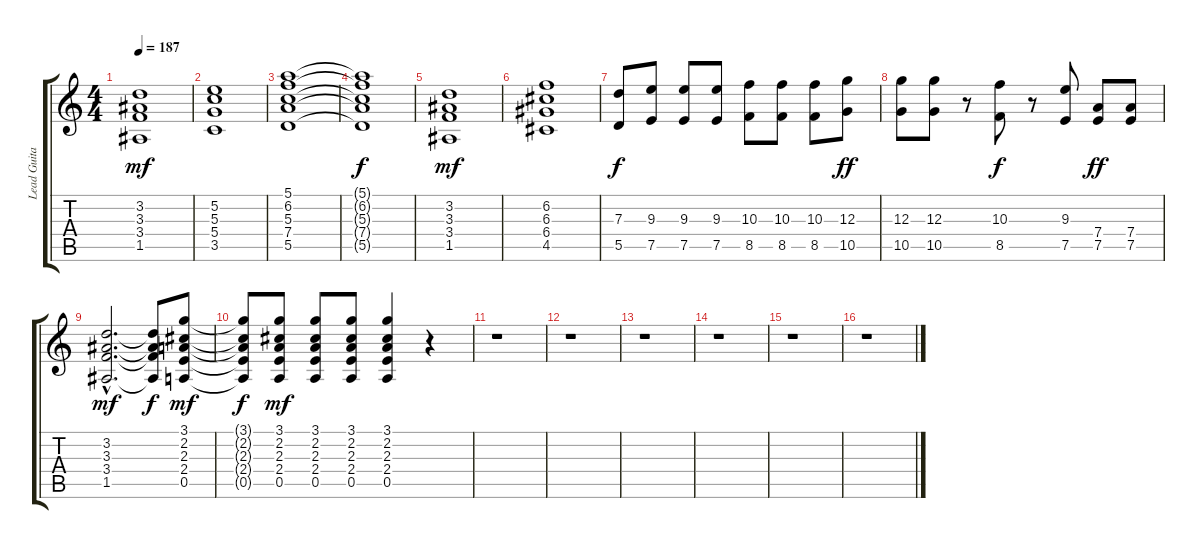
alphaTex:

\track ("Lead Guitar" "Lead Guita") {instrument distortionguitar}
\staff {score tabs}
\tuning (E4 B3 G3 D3 A2 E2) {hide}
\ts (4 4)
\tempo 187
\clef g2
\ks c
(3.2 3.3 3.4 1.5).1{dy mf} |
(5.2 5.3 5.4 3.5).1 |
(5.1 6.2 5.3 7.4 5.5).1 |
(5.1{t} 6.2{t} 5.3{t} 7.4{t} 5.5{t}).1{dy f} |
(3.2 3.3 3.4 1.5).1{dy mf} |
(6.2 6.3 6.4 4.5).1 |
(7.3 5.5).8{dy f} (9.3 7.5).8 (9.3 7.5).8 (9.3 7.5).8 (10.3 8.5).8 (10.3 8.5).8 (10.3 8.5).8 (12.3 10.5).8{dy ff} |
(12.3 10.5).8 (12.3 10.5).8 r.8 (10.3 8.5).8{dy f} r.8 (9.3 7.5).8 (7.4 7.5).8{dy ff} (7.4 7.5).8 |
(3.2{hac} 3.3{hac} 3.4{hac} 1.5{hac}).2{d dy mf} (3.2{t} 3.3{t} 3.4{t} 1.5{t}).8{dy f} (3.1 2.2 2.3 2.4 0.5).8{dy mf} |
(3.1{t} 2.2{t} 2.3{t} 2.4{t} 0.5{t}).8{dy f} (3.1 2.2 2.3 2.4 0.5).8{dy mf} (3.1 2.2 2.3 2.4 0.5).8 (3.1 2.2 2.3 2.4 0.5).8 (3.1 2.2 2.3 2.4 0.5).4 r.4 |
r.1 |
r.1 |
r.1 |
r.1 |
r.1 |
r.1
